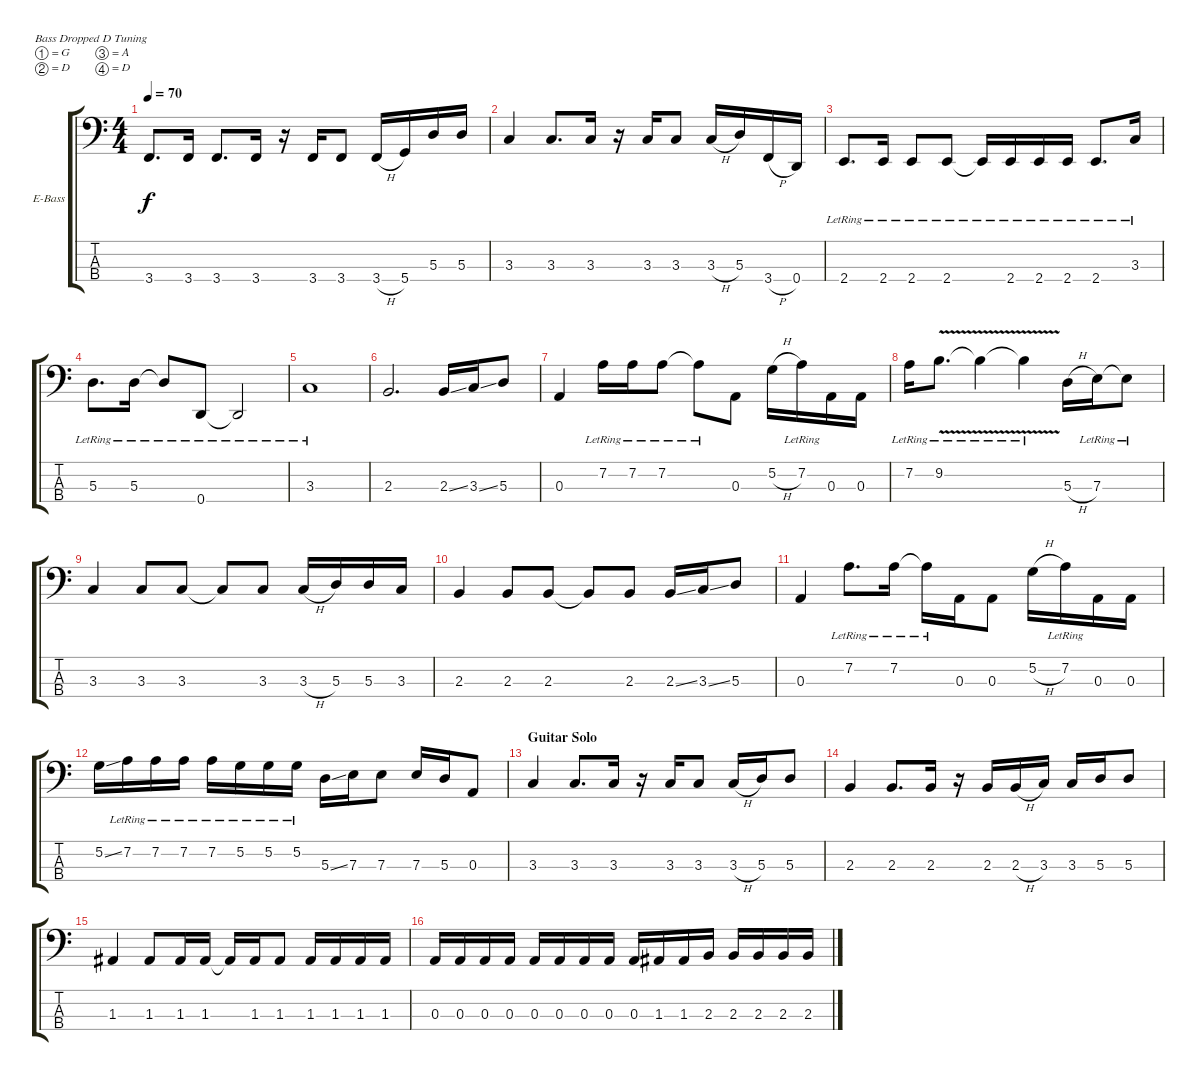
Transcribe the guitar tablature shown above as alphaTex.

\bracketExtendMode groupsimilarinstruments
\firstSystemTrackNameOrientation horizontal
\otherSystemsTrackNameOrientation horizontal
\track ("Bass" "E-Bass") {instrument electricbasspick}
\staff {score tabs}
\tuning (G2 D2 A1 D1)
\ts (4 4)
\tempo 70
\clef f4
\ks c
3.4.8{d dy f} 3.4.16 3.4.8{d} 3.4.16 r.16 3.4.16 3.4.8 3.4{h}.16 5.4.16 5.3.16 5.3.16 |
3.3.4 3.3.8{d} 3.3.16 r.16 3.3.16 3.3.8 3.3{h}.16 5.3.16 3.4{h}.16 0.4.16 |
2.4{lr}.8{d} 2.4{lr}.16 2.4{lr}.8 2.4{lr}.8 2.4{lr t}.16 2.4{lr}.16 2.4{lr}.16 2.4{lr}.16 2.4{lr}.8{d} 3.3{lr}.16 |
5.3{lr}.8{d} 5.3{lr}.16 5.3{lr t}.8 0.4{lr}.8 0.4{lr t}.2 |
3.3{lr}.1 |
2.3.2{d} 2.3{ss}.16 3.3{ss}.16 5.3.8 |
0.3.4 7.2{lr}.16 7.2{lr}.16 7.2{lr}.8 7.2{lr t}.8 0.3.8 5.2{h}.16 7.2{lr}.16 0.3.16 0.3.16 |
7.2{lr}.16 9.2{v lr}.8{d} 9.2{v lr t}.4 9.2{v lr t}.4 5.3{h}.16 7.3{lr}.16 7.3{lr t}.8 |
3.3.4 3.3.8 3.3.8 3.3{t}.8 3.3.8 3.3{h}.16 5.3.16 5.3.16 3.3.16 |
2.3.4 2.3.8 2.3.8 2.3{t}.8 2.3.8 2.3{ss}.16 3.3{ss}.16 5.3.8 |
0.3.4 7.2{lr}.8{d} 7.2{lr}.16 7.2{lr t}.16 0.3.16 0.3.8 5.2{h}.16 7.2{lr}.16 0.3.16 0.3.16 |
5.2{ss}.16 7.2{lr}.16 7.2{lr}.16 7.2{lr}.16 7.2{lr}.16 5.2{lr}.16 5.2{lr}.16 5.2{lr}.16 5.3{ss}.16 7.3.16 7.3.8 7.3.16 5.3.16 0.3.8 |
\section ("" "Guitar Solo")
3.3.4 3.3.8{d} 3.3.16 r.16 3.3.16 3.3.8 3.3{h}.16 5.3.16 5.3.8 |
2.3.4 2.3.8{d} 2.3.16 r.16 2.3.16 2.3{h}.16 3.3.16 3.3.16 5.3.16 5.3.8 |
1.3.4 1.3.8 1.3.16 1.3.16 1.3{t}.16 1.3.16 1.3.8 1.3.16 1.3.16 1.3.16 1.3.16 |
0.3.16 0.3.16 0.3.16 0.3.16 0.3.16 0.3.16 0.3.16 0.3.16 0.3.16 1.3.16 1.3.16 2.3.16 2.3.16 2.3.16 2.3.16 2.3.16
